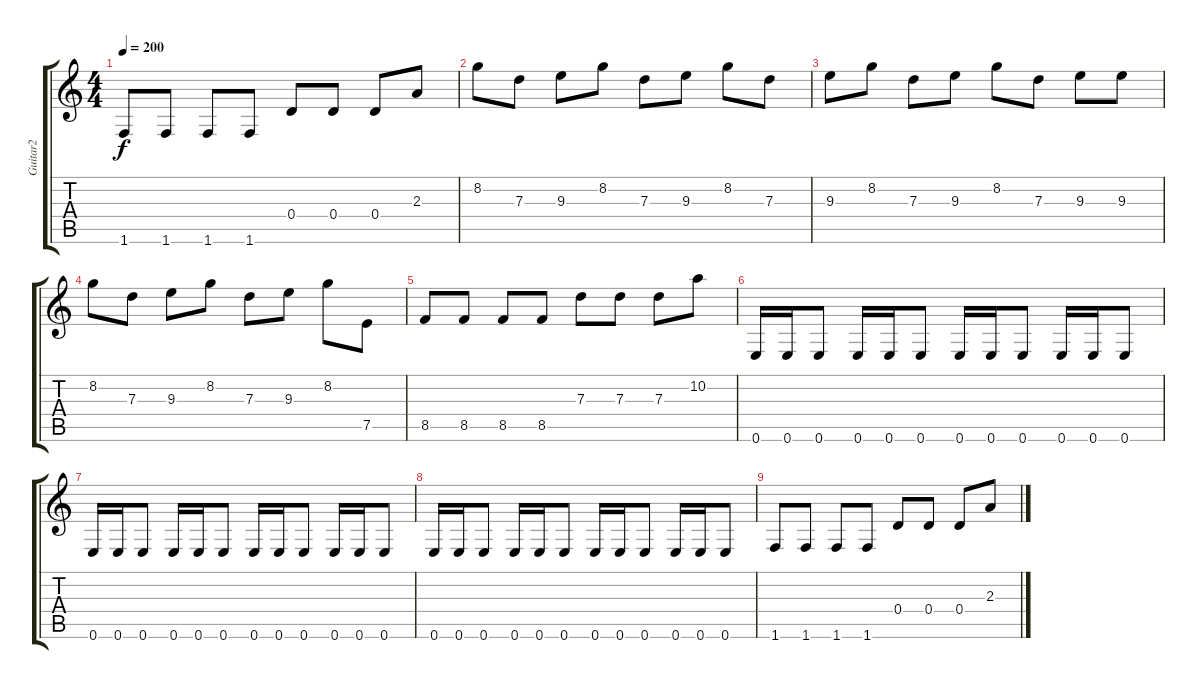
\track ("Guitar2" "Guitar2") {instrument distortionguitar}
\staff {score tabs}
\tuning (E4 B3 G3 D3 A2 E2) {hide}
\ts (4 4)
\tempo 200
\clef g2
\ks c
1.6.8{dy f} 1.6.8 1.6.8 1.6.8 0.4.8 0.4.8 0.4.8 2.3.8 |
8.2.8 7.3.8 9.3.8 8.2.8 7.3.8 9.3.8 8.2.8 7.3.8 |
9.3.8 8.2.8 7.3.8 9.3.8 8.2.8 7.3.8 9.3.8 9.3.8 |
8.2.8 7.3.8 9.3.8 8.2.8 7.3.8 9.3.8 8.2.8 7.5.8 |
8.5.8 8.5.8 8.5.8 8.5.8 7.3.8 7.3.8 7.3.8 10.2.8 |
0.6.16 0.6.16 0.6.8 0.6.16 0.6.16 0.6.8 0.6.16 0.6.16 0.6.8 0.6.16 0.6.16 0.6.8 |
0.6.16 0.6.16 0.6.8 0.6.16 0.6.16 0.6.8 0.6.16 0.6.16 0.6.8 0.6.16 0.6.16 0.6.8 |
0.6.16 0.6.16 0.6.8 0.6.16 0.6.16 0.6.8 0.6.16 0.6.16 0.6.8 0.6.16 0.6.16 0.6.8 |
1.6.8 1.6.8 1.6.8 1.6.8 0.4.8 0.4.8 0.4.8 2.3.8
